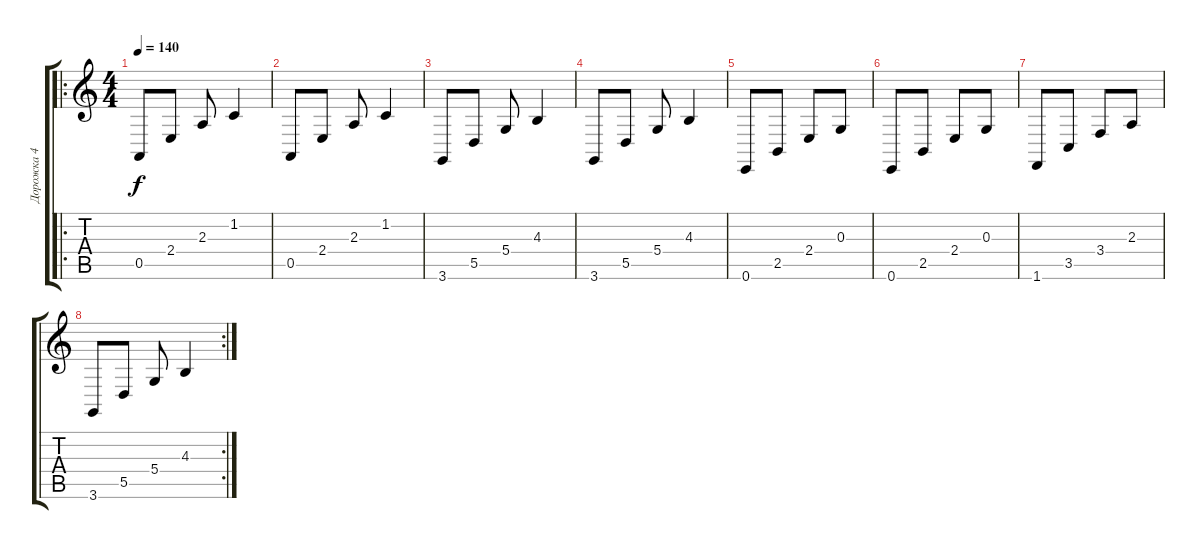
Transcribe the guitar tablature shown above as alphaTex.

\track ("Дорожка 4" "Дорожка 4") {instrument stringensemble1}
\staff {score tabs}
\tuning (E4 B3 G3 D3 A2 E2) {hide}
\ro
\ts (4 4)
\tempo 140
\clef g2
\ks c
0.5.8{dy f} 2.4.8 2.3.8 1.2.4 |
0.5.8 2.4.8 2.3.8 1.2.4 |
3.6.8 5.5.8 5.4.8 4.3.4 |
3.6.8 5.5.8 5.4.8 4.3.4 |
0.6.8 2.5.8 2.4.8 0.3.8 |
0.6.8 2.5.8 2.4.8 0.3.8 |
1.6.8 3.5.8 3.4.8 2.3.8 |
\rc 2
3.6.8 5.5.8 5.4.8 4.3.4
